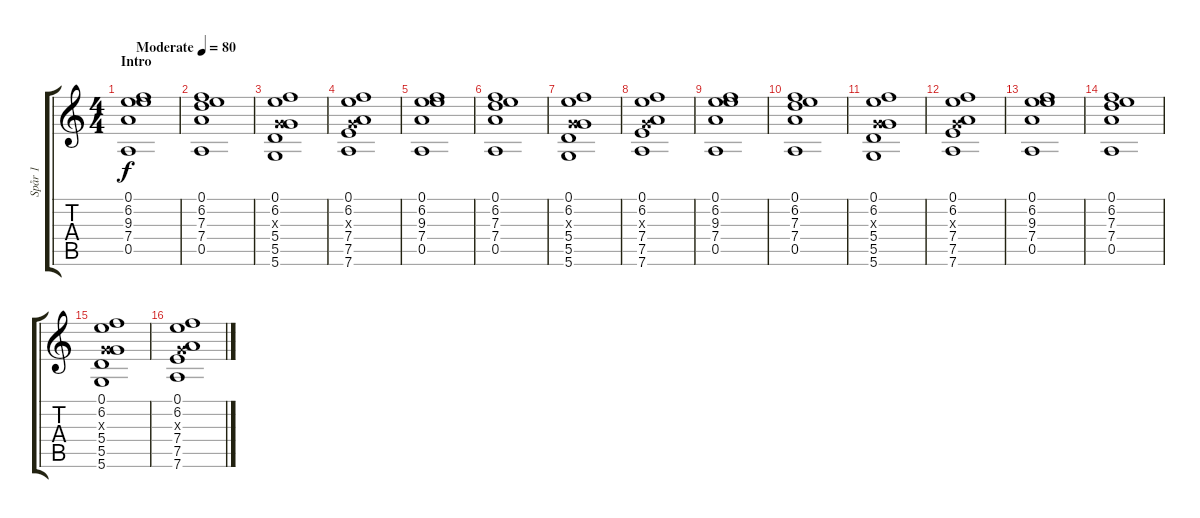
\track ("Spår 1" "Spår 1") {instrument distortionguitar}
\staff {score tabs}
\tuning (E4 B3 G3 D3 A2 D2) {hide}
\ts (4 4)
\section ("" "Intro")
\tempo (80 "Moderate")
\clef g2
\ks c
(0.1 6.2 9.3 7.4 0.5).1{dy f instrument distortionguitar} |
(0.1 6.2 7.3 7.4 0.5).1 |
(0.1 6.2 0.3{x} 5.4 5.5 5.6).1 |
(0.1 6.2 0.3{x} 7.4 7.5 7.6).1 |
(0.1 6.2 9.3 7.4 0.5).1 |
(0.1 6.2 7.3 7.4 0.5).1 |
(0.1 6.2 0.3{x} 5.4 5.5 5.6).1 |
(0.1 6.2 0.3{x} 7.4 7.5 7.6).1 |
(0.1 6.2 9.3 7.4 0.5).1 |
(0.1 6.2 7.3 7.4 0.5).1 |
(0.1 6.2 0.3{x} 5.4 5.5 5.6).1 |
(0.1 6.2 0.3{x} 7.4 7.5 7.6).1 |
(0.1 6.2 9.3 7.4 0.5).1 |
(0.1 6.2 7.3 7.4 0.5).1 |
(0.1 6.2 0.3{x} 5.4 5.5 5.6).1 |
(0.1 6.2 0.3{x} 7.4 7.5 7.6).1
